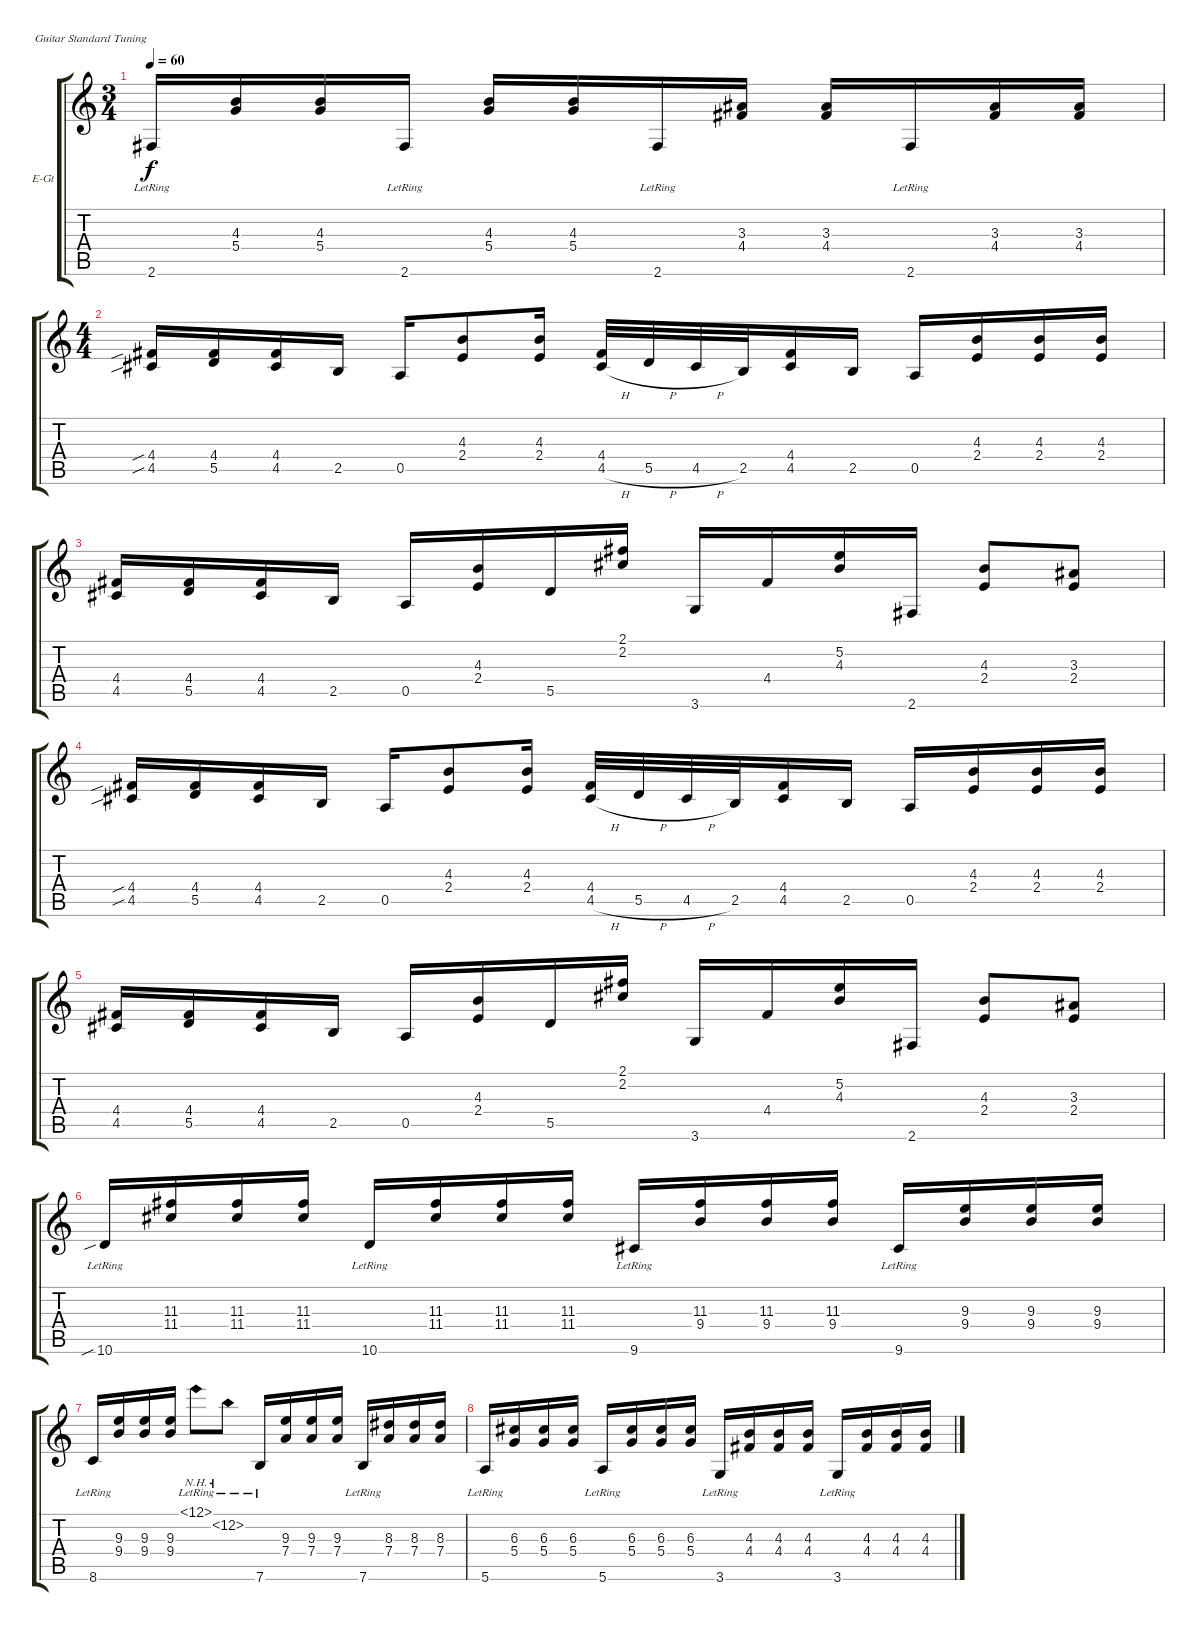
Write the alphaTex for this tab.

\defaultSystemsLayout 4
\bracketExtendMode groupsimilarinstruments
\firstSystemTrackNameOrientation horizontal
\otherSystemsTrackNameOrientation horizontal
\track ("Electric Guitar" "E-Gt") {instrument electricguitarclean}
\staff {score tabs}
\tuning (E4 B3 G3 D3 A2 E2)
\ts (3 4)
\tempo 60
\clef g2
\ks c
2.6{lr}.16{dy f} (4.3 5.4).16 (4.3 5.4).16 2.6{lr}.16 (4.3 5.4).16 (4.3 5.4).16 2.6{lr}.16 (3.3 4.4).16 (3.3 4.4).16 2.6{lr}.16 (3.3 4.4).16 (3.3 4.4).16 |
\ts (4 4)
(4.4{sib} 4.5{sib}).16 (4.4 5.5).16 (4.4 4.5).16 2.5.16 0.5.16 (2.4 4.3).8 (4.3 2.4).16 (4.4 4.5{h}).32 5.5{h}.32 4.5{h}.32 2.5.32 (4.4 4.5).16 2.5.16 0.5.16 (4.3 2.4).16 (4.3 2.4).16 (4.3 2.4).16 |
(4.4 4.5).16 (4.4 5.5).16 (4.4 4.5).16 2.5.16 0.5.16 (4.3 2.4).16 5.5.16 (2.2 2.1).16 3.6.16 4.4.16 (4.3 5.2).16 2.6.16 (4.3 2.4).8 (3.3 2.4).8 |
(4.4{sib} 4.5{sib}).16 (4.4 5.5).16 (4.4 4.5).16 2.5.16 0.5.16 (2.4 4.3).8 (4.3 2.4).16 (4.4 4.5{h}).32 5.5{h}.32 4.5{h}.32 2.5.32 (4.4 4.5).16 2.5.16 0.5.16 (4.3 2.4).16 (4.3 2.4).16 (4.3 2.4).16 |
(4.4 4.5).16 (4.4 5.5).16 (4.4 4.5).16 2.5.16 0.5.16 (4.3 2.4).16 5.5.16 (2.2 2.1).16 3.6.16 4.4.16 (4.3 5.2).16 2.6.16 (4.3 2.4).8 (3.3 2.4).8 |
10.6{sib lr}.16 (11.3 11.4).16 (11.3 11.4).16 (11.3 11.4).16 10.6{lr}.16 (11.3 11.4).16 (11.3 11.4).16 (11.3 11.4).16 9.6{lr}.16 (11.3 9.4).16 (11.3 9.4).16 (11.3 9.4).16 9.6{lr}.16 (9.3 9.4).16 (9.3 9.4).16 (9.3 9.4).16 |
8.6{lr}.16 (9.3 9.4).16 (9.3 9.4).16 (9.3 9.4).16 12.1{nh lr}.8 12.2{nh lr}.8 7.6{lr}.16 (9.3 7.4).16 (9.3 7.4).16 (9.3 7.4).16 7.6{lr}.16 (8.3 7.4).16 (8.3 7.4).16 (8.3 7.4).16 |
5.6{lr}.16 (6.3 5.4).16 (6.3 5.4).16 (6.3 5.4).16 5.6{lr}.16 (6.3 5.4).16 (6.3 5.4).16 (6.3 5.4).16 3.6{lr}.16 (4.3 4.4).16 (4.3 4.4).16 (4.3 4.4).16 3.6{lr}.16 (4.3 4.4).16 (4.3 4.4).16 (4.3 4.4).16
